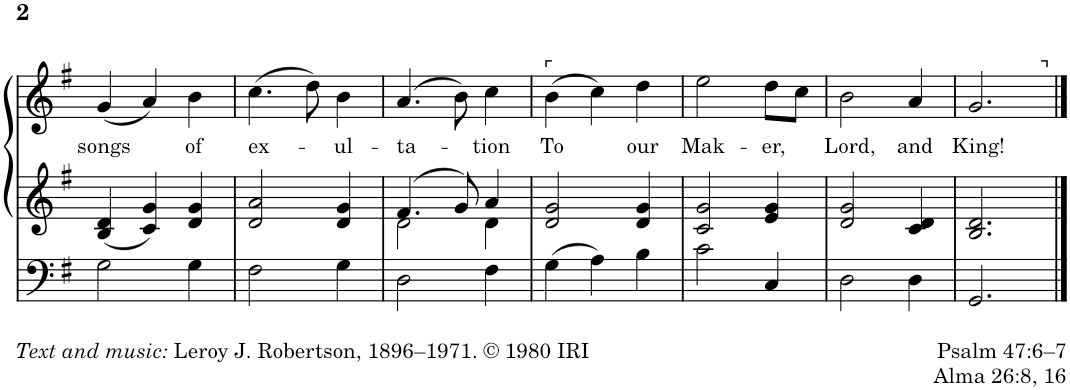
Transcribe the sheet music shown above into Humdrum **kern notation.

**kern	**kern	**kern	**text
*part1	*part1	*part1	*part1
*staff3	*staff2	*staff1	*staff1
*I"Organ	*	*	*
*I'Org.	*	*	*
!!LO:PB:g=z
*clefF4	*clefG2	*clefG2	*
*k[f#]	*k[f#]	*k[f#]	*
*M3/4	*M3/4	*M3/4	*
=26	=26	=26	=26
!	!	!	!LO:LY:b
2G\	4B/ 4d/	(4g/	songs
.	4c/ 4g/	4a/)	.
!	!	!	!LO:LY:b
4G\	4d/ 4g/	4b\	of
=27	=27	=27	=27
!	!	!	!LO:LY:b
2F#\	2d/ 2a/	(4.cc\	ex-
.	.	8dd\)	.
!	!	!	!LO:LY:b
4G\	4d/ 4g/	4b\	-ul-
=28	=28	=28	=28
*	*^	*	*
!	!	!	!	!LO:LY:b
2D\	4.f#/	2d\	(4.a/	-ta-
.	8g/	.	8b\)	.
!	!	!	!	!LO:LY:b
4F#\	4a/	4d\	4cc\	-tion
=29	=29	=29	=29	=29
!	!	!	!LO:TX:a:t=⌜	!
!	!	!	!	!LO:LY:b
*	*v	*v	*	*
4G\	2d/ 2g/	(4b\	To
4A\	.	4cc\)	.
!	!	!	!LO:LY:b
4B\	4d/ 4g/	4dd\	our
=30	=30	=30	=30
!	!	!	!LO:LY:b
2c\	2c/ 2g/	2ee\	Mak-
!	!	!	!LO:LY:b
4C/	4e/ 4g/	8dd\L	-er,
.	.	8cc\J	.
=31	=31	=31	=31
!	!	!	!LO:LY:b
2D\	2d/ 2g/	2b\	Lord,
!	!	!	!LO:LY:b
4D\	4c/ 4d/	4a/	and
=32	=32	=32	=32
!	!	!	!LO:LY:b
*	*	*^	*
2.GG/	2.B/ 2.d/	2.g/	2ryy	King!
.	.	.	8ryy	.
!	!	!	!LO:TX:a:t=⌝	!
.	.	.	8ryy	.
*	*	*v	*v	*
==	==	==	==
*-	*-	*-	*-
